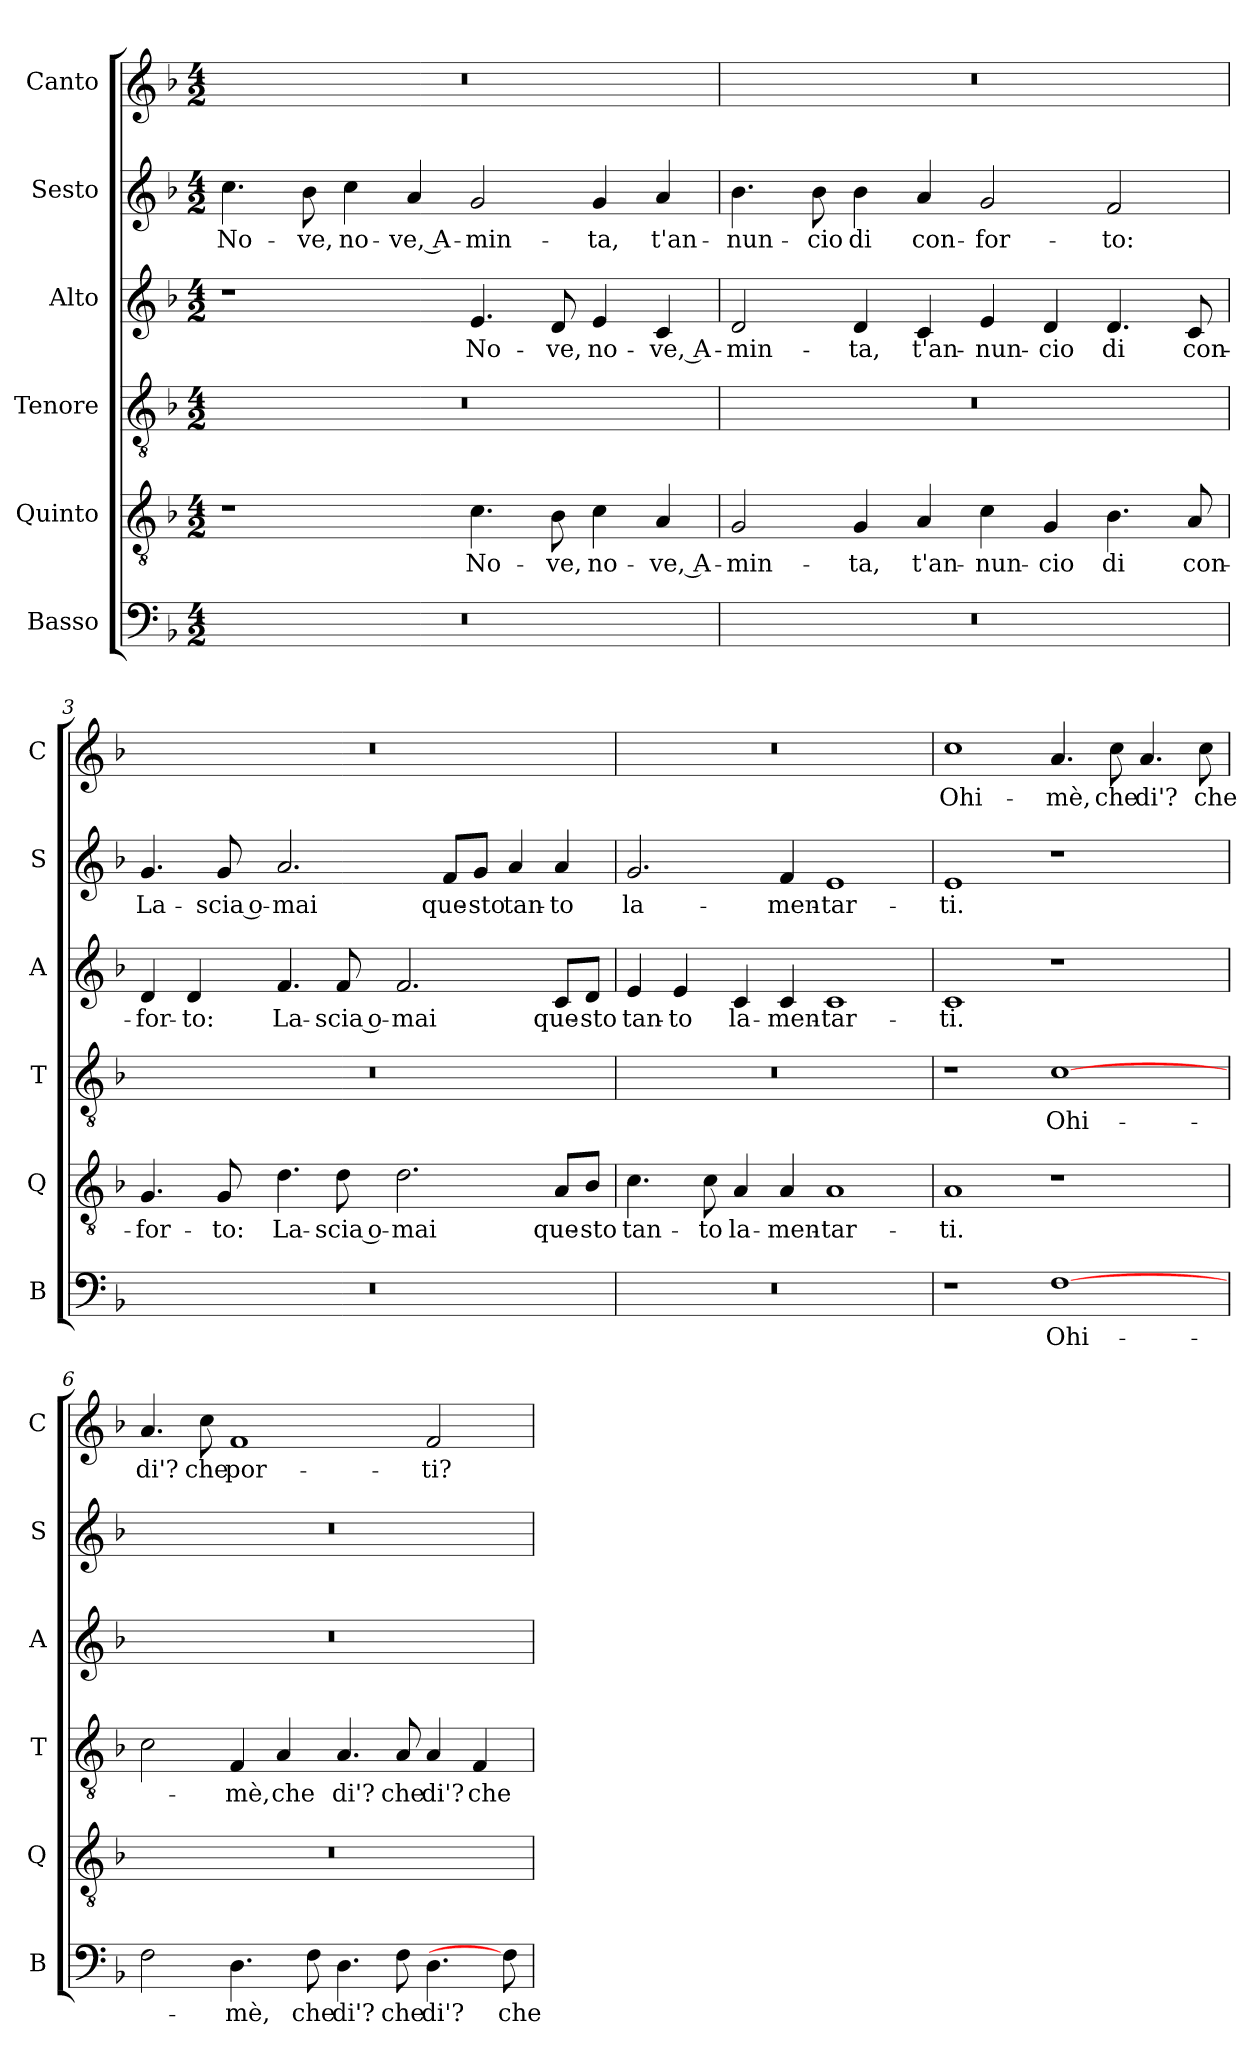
**kern	**text	**kern	**text	**kern	**text	**kern	**text	**kern	**text	**kern	**text
*part6	*part6	*part5	*part5	*part4	*part4	*part3	*part3	*part2	*part2	*part1	*part1
*staff6	*staff6	*staff5	*staff5	*staff4	*staff4	*staff3	*staff3	*staff2	*staff2	*staff1	*staff1
*I"Basso	*	*I"Quinto	*	*I"Tenore	*	*I"Alto	*	*I"Sesto	*	*I"Canto	*
*I'B	*	*I'Q	*	*I'T	*	*I'A	*	*I'S	*	*I'C	*
*clefF4	*	*clefGv2	*	*clefGv2	*	*clefG2	*	*clefG2	*	*clefG2	*
*k[b-]	*	*k[b-]	*	*k[b-]	*	*k[b-]	*	*k[b-]	*	*k[b-]	*
*M4/2	*	*M4/2	*	*M4/2	*	*M4/2	*	*M4/2	*	*M4/2	*
=1	=1	=1	=1	=1	=1	=1	=1	=1	=1	=1	=1
0r	.	1r	.	0r	.	1r	.	4.cc	No-	0r	.
.	.	.	.	.	.	.	.	8b-	-ve,	.	.
.	.	.	.	.	.	.	.	4cc	no-	.	.
.	.	.	.	.	.	.	.	4a	-ve, A-	.	.
.	.	4.c	No-	.	.	4.e	No-	2g	-min-	.	.
.	.	8B-	-ve,	.	.	8d	-ve,	.	.	.	.
.	.	4c	no-	.	.	4e	no-	4g	-ta,	.	.
.	.	4A	-ve, A-	.	.	4c	-ve, A-	4a	t'an-	.	.
=2	=2	=2	=2	=2	=2	=2	=2	=2	=2	=2	=2
0r	.	2G	-min-	0r	.	2d	-min-	4.b-	-nun-	0r	.
.	.	.	.	.	.	.	.	8b-	-cio	.	.
.	.	4G	-ta,	.	.	4d	-ta,	4b-	di	.	.
.	.	4A	t'an-	.	.	4c	t'an-	4a	con-	.	.
.	.	4c	-nun-	.	.	4e	-nun-	2g	-for-	.	.
.	.	4G	-cio	.	.	4d	-cio	.	.	.	.
.	.	4.B-	di	.	.	4.d	di	2f	-to:	.	.
.	.	8A	con-	.	.	8c	con-	.	.	.	.
=3	=3	=3	=3	=3	=3	=3	=3	=3	=3	=3	=3
0r	.	4.G	-for-	0r	.	4d	-for-	4.g	La-	0r	.
.	.	.	.	.	.	4d	-to:	.	.	.	.
.	.	8G	-to:	.	.	.	.	8g	-scia o-	.	.
.	.	4.d	La-	.	.	4.f	La-	2.a	-mai	.	.
.	.	8d	-scia o-	.	.	8f	-scia o-	.	.	.	.
.	.	2.d	-mai	.	.	2.f	-mai	.	.	.	.
.	.	.	.	.	.	.	.	8fL	que-	.	.
.	.	.	.	.	.	.	.	8gJ	-sto	.	.
.	.	.	.	.	.	.	.	4a	tan-	.	.
.	.	8AL	que-	.	.	8cL	que-	4a	-to	.	.
.	.	8B-J	-sto	.	.	8dJ	-sto	.	.	.	.
=4	=4	=4	=4	=4	=4	=4	=4	=4	=4	=4	=4
0r	.	4.c	tan-	0r	.	4e	tan-	2.g	la-	0r	.
.	.	.	.	.	.	4e	-to	.	.	.	.
.	.	8c	-to	.	.	.	.	.	.	.	.
.	.	4A	la-	.	.	4c	la-	.	.	.	.
.	.	4A	-men-	.	.	4c	-men-	4f	-men-	.	.
.	.	1A	-tar-	.	.	1c	-tar-	1e	-tar-	.	.
=5	=5	=5	=5	=5	=5	=5	=5	=5	=5	=5	=5
1r	.	1A	-ti.	1r	.	1c	-ti.	1e	-ti.	1cc	Ohi-
[1F	Ohi-	1r	.	[1c	Ohi-	1r	.	1r	.	4.a	-mè,
.	.	.	.	.	.	.	.	.	.	8cc	che
.	.	.	.	.	.	.	.	.	.	4.a	di'?
.	.	.	.	.	.	.	.	.	.	8cc	che
=6	=6	=6	=6	=6	=6	=6	=6	=6	=6	=6	=6
2F	.	0r	.	2c	.	0r	.	0r	.	4.a	di'?
.	.	.	.	.	.	.	.	.	.	8cc	che
4.D	-mè,	.	.	4F	-mè,	.	.	.	.	1f	por-
.	.	.	.	4A	che	.	.	.	.	.	.
8F	che	.	.	.	.	.	.	.	.	.	.
4.D	di'?	.	.	4.A	di'?	.	.	.	.	.	.
8F	che	.	.	8A	che	.	.	.	.	.	.
4.D	di'?	.	.	4A	di'?	.	.	.	.	2f	-ti?
.	.	.	.	4F	che	.	.	.	.	.	.
8F]	che	.	.	.	.	.	.	.	.	.	.
=	=	=	=	=	=	=	=	=	=	=	=
*-	*-	*-	*-	*-	*-	*-	*-	*-	*-	*-	*-
